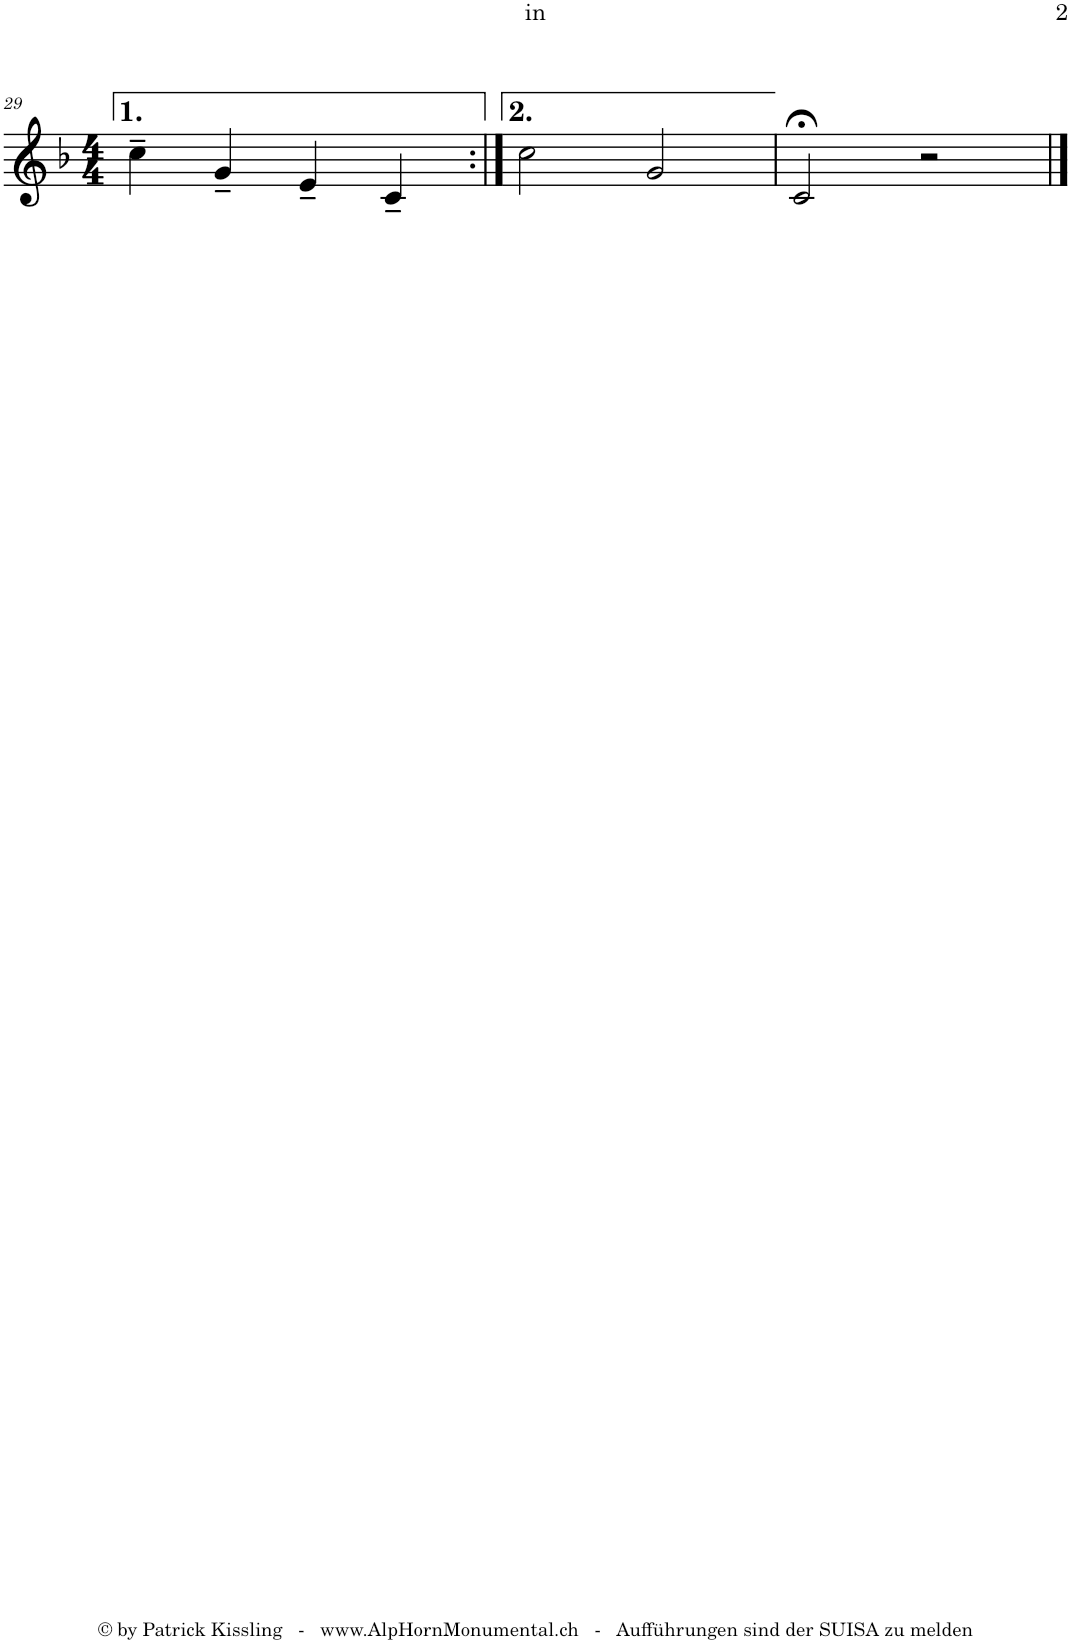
**kern
*part1
*staff1
*I"Alphorn 1
!!LO:PB:g=z
*clefG2
*Trd4c7
*k[b-]
*M4/4
=29
4cc~\
4g~/
4e~/
4c~/
=30:|!
2cc\
2g/
=31
2c;</
2r
==
*-
